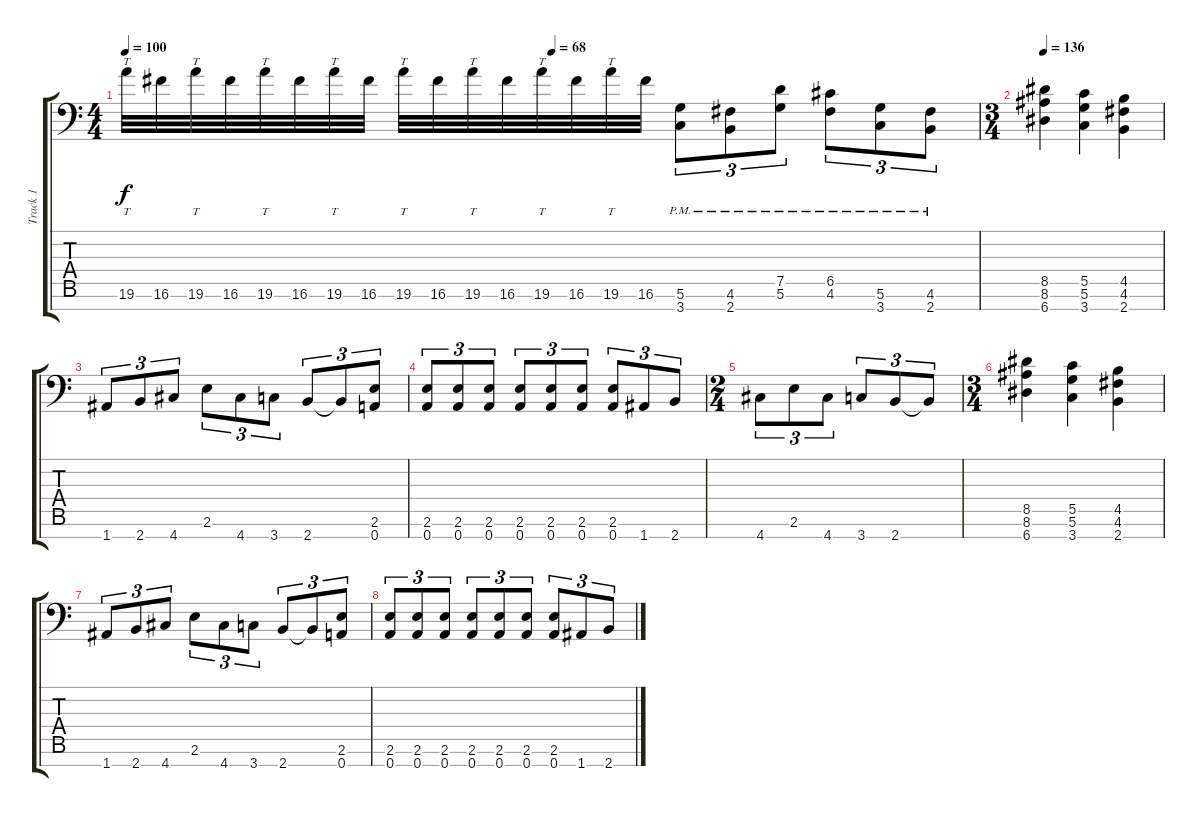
\track ("Track 1" "Track 1") {instrument overdrivenguitar}
\staff {score tabs}
\tuning (D4 A3 F3 C3 G2 D2 A1) {hide}
\ts (4 4)
\tempo 100
\tempo (68 0.5)
\clef f4
\ks c
19.6.32{tt dy f} 16.6.32 19.6.32{tt} 16.6.32 19.6.32{tt} 16.6.32 19.6.32{tt} 16.6.32 19.6.32{tt} 16.6.32 19.6.32{tt} 16.6.32 19.6.32{tt} 16.6.32 19.6.32{tt} 16.6.32 (5.6{pm} 3.7{pm}).8{tu (3 2)} (4.6{pm} 2.7{pm}).8{tu (3 2)} (7.5{pm} 5.6{pm}).8{tu (3 2)} (6.5{pm} 4.6{pm}).8{tu (3 2)} (5.6{pm} 3.7{pm}).8{tu (3 2)} (4.6{pm} 2.7{pm}).8{tu (3 2)} |
\ts (3 4)
\tempo 136
(8.5 8.6 6.7).4 (5.5 5.6 3.7).4 (4.5 4.6 2.7).4 |
1.7.8{tu (3 2)} 2.7.8{tu (3 2)} 4.7.8{tu (3 2)} 2.6.8{tu (3 2)} 4.7.8{tu (3 2)} 3.7.8{tu (3 2)} 2.7.8{tu (3 2)} 2.7{t}.8{tu (3 2)} (2.6 0.7).8{tu (3 2)} |
(2.6 0.7).8{tu (3 2)} (2.6 0.7).8{tu (3 2)} (2.6 0.7).8{tu (3 2)} (2.6 0.7).8{tu (3 2)} (2.6 0.7).8{tu (3 2)} (2.6 0.7).8{tu (3 2)} (2.6 0.7).8{tu (3 2)} 1.7.8{tu (3 2)} 2.7.8{tu (3 2)} |
\ts (2 4)
4.7.8{tu (3 2)} 2.6.8{tu (3 2)} 4.7.8{tu (3 2)} 3.7.8{tu (3 2)} 2.7.8{tu (3 2)} 2.7{t}.8{tu (3 2)} |
\ts (3 4)
(8.5 8.6 6.7).4 (5.5 5.6 3.7).4 (4.5 4.6 2.7).4 |
1.7.8{tu (3 2)} 2.7.8{tu (3 2)} 4.7.8{tu (3 2)} 2.6.8{tu (3 2)} 4.7.8{tu (3 2)} 3.7.8{tu (3 2)} 2.7.8{tu (3 2)} 2.7{t}.8{tu (3 2)} (2.6 0.7).8{tu (3 2)} |
(2.6 0.7).8{tu (3 2)} (2.6 0.7).8{tu (3 2)} (2.6 0.7).8{tu (3 2)} (2.6 0.7).8{tu (3 2)} (2.6 0.7).8{tu (3 2)} (2.6 0.7).8{tu (3 2)} (2.6 0.7).8{tu (3 2)} 1.7.8{tu (3 2)} 2.7.8{tu (3 2)}
